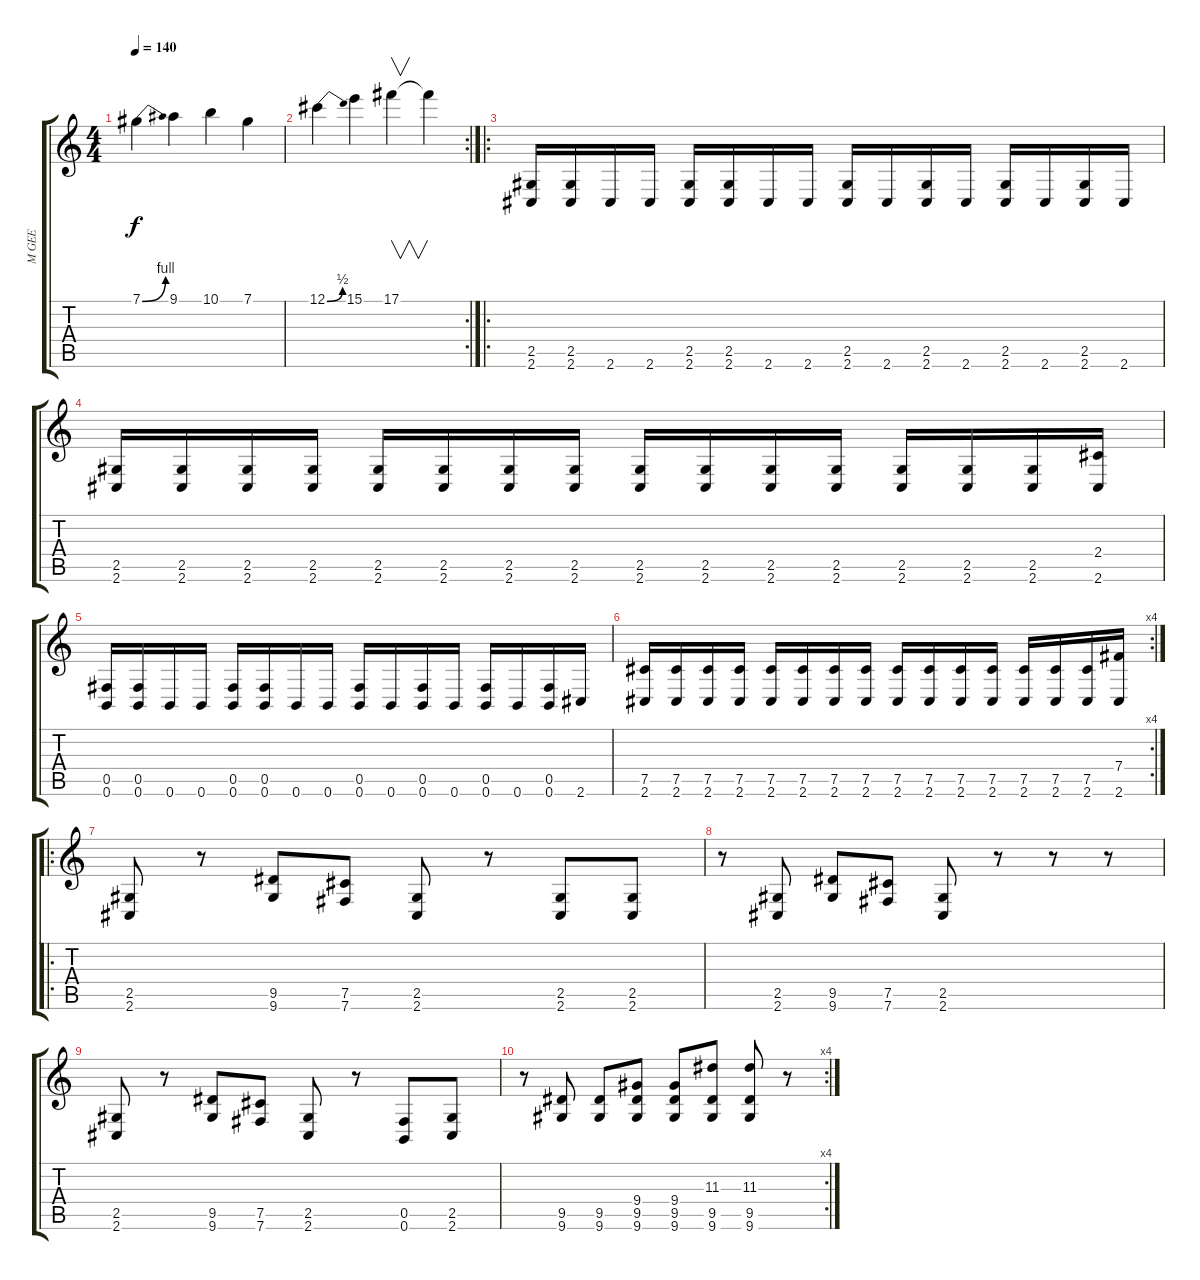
\track ("M GEE" "M GEE") {instrument distortionguitar}
\staff {score tabs}
\tuning (Db4 Ab3 E3 B2 Gb2 B1) {hide}
\ts (4 4)
\tempo 140
\clef g2
\ks c
7.1{be (bend 0 0 60 4)}.4{dy f} 9.1.4 10.1.4 7.1.4 |
\rc 2
12.1{be (bend 0 0 60 2)}.4 15.1.4 17.1.4{v} 17.1{t}.4 |
\ro
(2.5 2.6).16 (2.5 2.6).16 2.6.16 2.6.16 (2.5 2.6).16 (2.5 2.6).16 2.6.16 2.6.16 (2.5 2.6).16 2.6.16 (2.5 2.6).16 2.6.16 (2.5 2.6).16 2.6.16 (2.5 2.6).16 2.6.16 |
(2.5 2.6).16 (2.5 2.6).16 (2.5 2.6).16 (2.5 2.6).16 (2.5 2.6).16 (2.5 2.6).16 (2.5 2.6).16 (2.5 2.6).16 (2.5 2.6).16 (2.5 2.6).16 (2.5 2.6).16 (2.5 2.6).16 (2.5 2.6).16 (2.5 2.6).16 (2.5 2.6).16 (2.4 2.6).16 |
(0.5 0.6).16 (0.5 0.6).16 0.6.16 0.6.16 (0.5 0.6).16 (0.5 0.6).16 0.6.16 0.6.16 (0.5 0.6).16 0.6.16 (0.5 0.6).16 0.6.16 (0.5 0.6).16 0.6.16 (0.5 0.6).16 2.6.16 |
\rc 4
(7.5 2.6).16 (7.5 2.6).16 (7.5 2.6).16 (7.5 2.6).16 (7.5 2.6).16 (7.5 2.6).16 (7.5 2.6).16 (7.5 2.6).16 (7.5 2.6).16 (7.5 2.6).16 (7.5 2.6).16 (7.5 2.6).16 (7.5 2.6).16 (7.5 2.6).16 (7.5 2.6).16 (7.4 2.6).16 |
\ro
(2.5 2.6).8 r.8 (9.5 9.6).8 (7.5 7.6).8 (2.5 2.6).8 r.8 (2.5 2.6).8 (2.5 2.6).8 |
r.8 (2.5 2.6).8 (9.5 9.6).8 (7.5 7.6).8 (2.5 2.6).8 r.8 r.8 r.8 |
(2.5 2.6).8 r.8 (9.5 9.6).8 (7.5 7.6).8 (2.5 2.6).8 r.8 (0.5 0.6).8 (2.5 2.6).8 |
\rc 4
r.8 (9.5 9.6).8 (9.5 9.6).8 (9.4 9.5 9.6).8 (9.4 9.5 9.6).8 (11.3 9.5 9.6).8 (11.3 9.5 9.6).8 r.8
